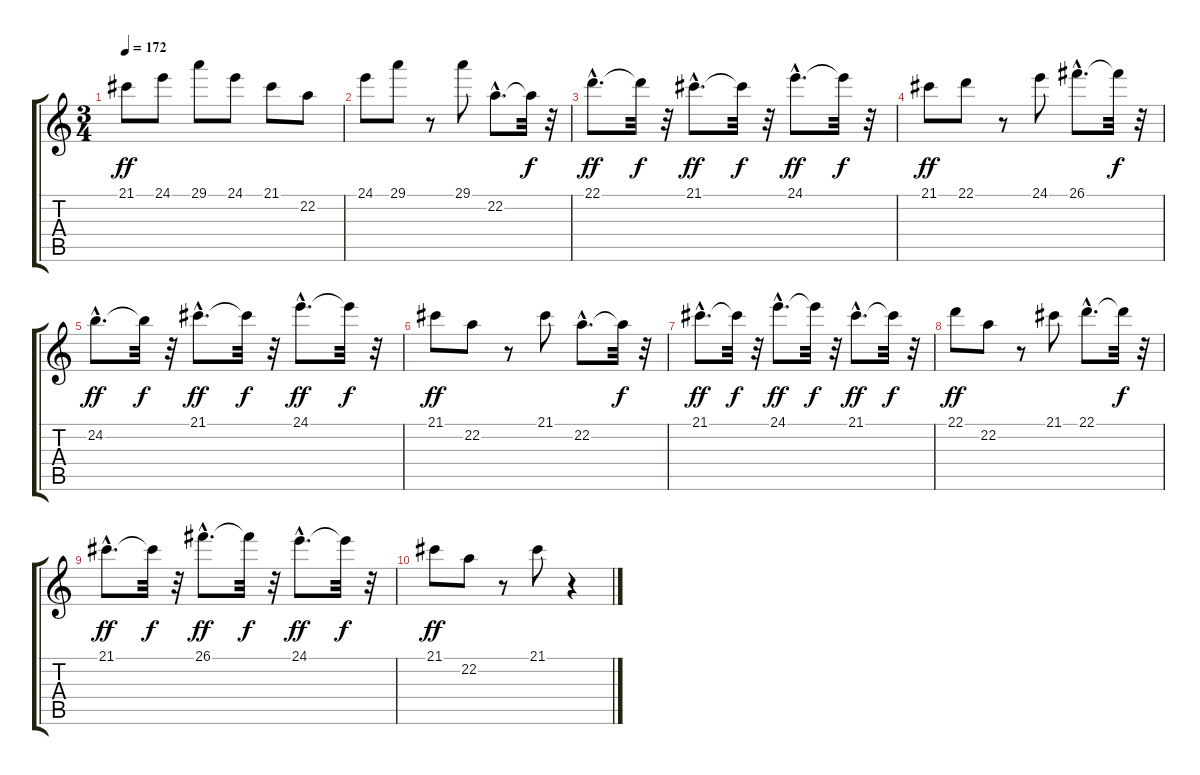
\track "" {instrument fx3crystal}
\staff {score tabs}
\tuning (E4 B3 G3 D3 A2 E2) {hide}
\ts (3 4)
\tempo 172
\clef g2
\ks c
21.1.8{dy ff} 24.1.8 29.1.8 24.1.8 21.1.8 22.2.8 |
24.1.8 29.1.8 r.8 29.1.8 22.2{hac}.8{d} 22.2{t}.32{dy f} r.32 |
22.1{hac}.8{d dy ff} 22.1{t}.32{dy f} r.32 21.1{hac}.8{d dy ff} 21.1{t}.32{dy f} r.32 24.1{hac}.8{d dy ff} 24.1{t}.32{dy f} r.32 |
21.1.8{dy ff} 22.1.8 r.8 24.1.8 26.1{hac}.8{d} 26.1{t}.32{dy f} r.32 |
24.2{hac}.8{d dy ff} 24.2{t}.32{dy f} r.32 21.1{hac}.8{d dy ff} 21.1{t}.32{dy f} r.32 24.1{hac}.8{d dy ff} 24.1{t}.32{dy f} r.32 |
21.1.8{dy ff} 22.2.8 r.8 21.1.8 22.2{hac}.8{d} 22.2{t}.32{dy f} r.32 |
21.1{hac}.8{d dy ff} 21.1{t}.32{dy f} r.32 24.1{hac}.8{d dy ff} 24.1{t}.32{dy f} r.32 21.1{hac}.8{d dy ff} 21.1{t}.32{dy f} r.32 |
22.1.8{dy ff} 22.2.8 r.8 21.1.8 22.1{hac}.8{d} 22.1{t}.32{dy f} r.32 |
21.1{hac}.8{d dy ff} 21.1{t}.32{dy f} r.32 26.1{hac}.8{d dy ff} 26.1{t}.32{dy f} r.32 24.1{hac}.8{d dy ff} 24.1{t}.32{dy f} r.32 |
21.1.8{dy ff} 22.2.8 r.8 21.1.8 r.4
